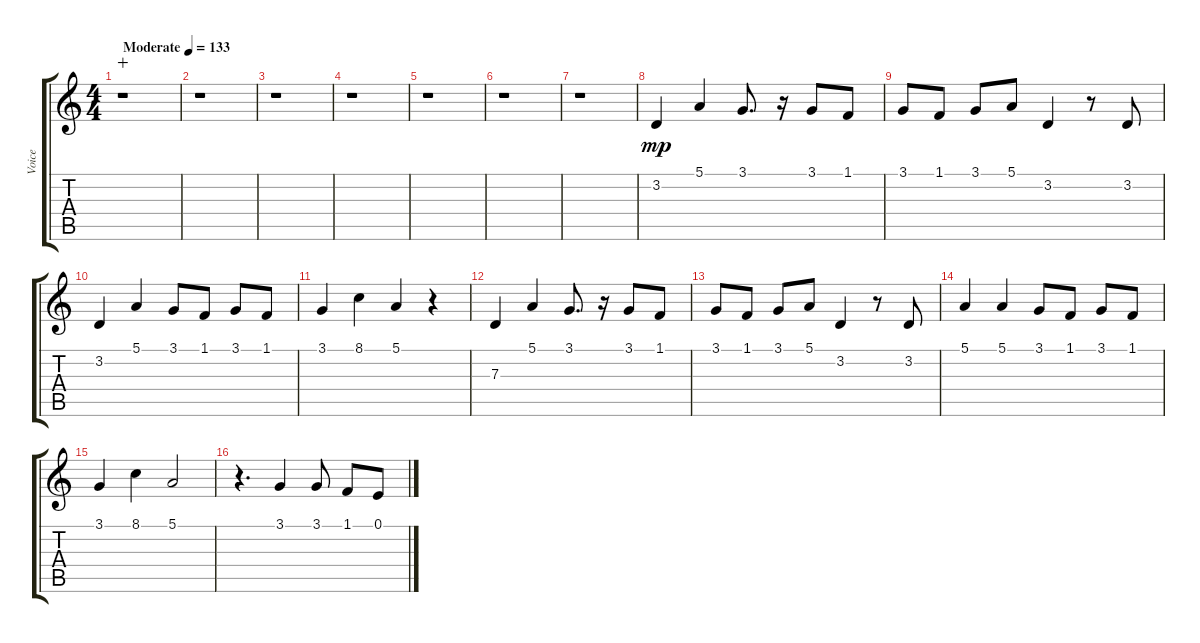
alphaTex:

\track ("Voice" "Voice") {instrument lead8bassandlead}
\staff {score tabs}
\tuning (E4 B3 G3 D3 A2 E2) {hide}
\ts (4 4)
\tempo (133 "Moderate")
\clef g2
\ks c
r.1{dy mp instrument lead8bassandlead wahc} |
r.1 |
r.1 |
r.1 |
r.1 |
r.1 |
r.1 |
3.2.4 5.1.4 3.1.8{d} r.16 3.1.8 1.1.8 |
3.1.8 1.1.8 3.1.8 5.1.8 3.2.4 r.8 3.2.8 |
3.2.4 5.1.4 3.1.8 1.1.8 3.1.8 1.1.8 |
3.1.4 8.1.4 5.1.4 r.4 |
7.3.4 5.1.4 3.1.8{d} r.16 3.1.8 1.1.8 |
3.1.8 1.1.8 3.1.8 5.1.8 3.2.4 r.8 3.2.8 |
5.1.4 5.1.4 3.1.8 1.1.8 3.1.8 1.1.8 |
3.1.4 8.1.4 5.1.2 |
r.4{d} 3.1.4 3.1.8 1.1.8 0.1.8
